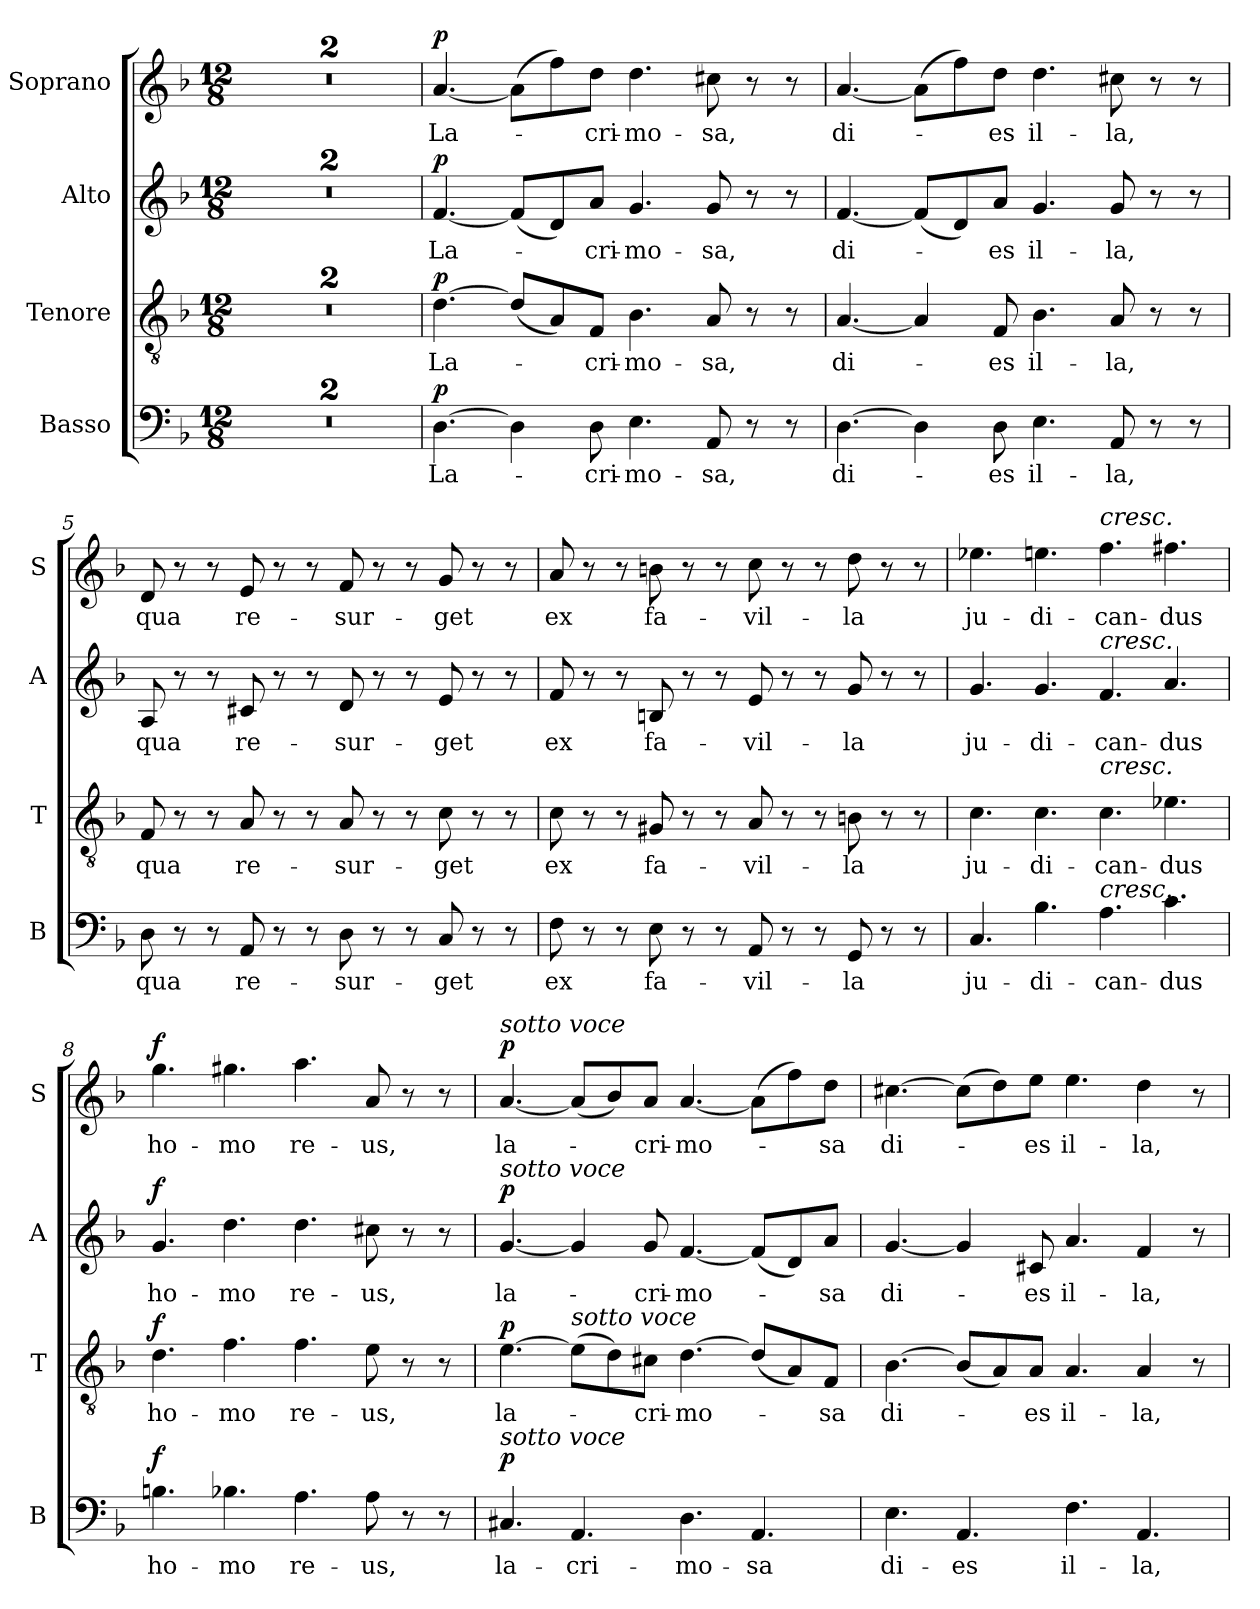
**kern	**text	**dynam	**kern	**text	**dynam	**kern	**text	**dynam	**kern	**text	**dynam
*part4	*part4	*part4	*part3	*part3	*part3	*part2	*part2	*part2	*part1	*part1	*part1
*staff4	*staff4	*staff4	*staff3	*staff3	*staff3	*staff2	*staff2	*staff2	*staff1	*staff1	*staff1
*I"Basso	*	*	*I"Tenore	*	*	*I"Alto	*	*	*I"Soprano	*	*
*I'B	*	*	*I'T	*	*	*I'A	*	*	*I'S	*	*
*clefF4	*	*	*clefGv2	*	*	*clefG2	*	*	*clefG2	*	*
*k[b-]	*	*	*k[b-]	*	*	*k[b-]	*	*	*k[b-]	*	*
*d:	*	*	*d:	*	*	*d:	*	*	*d:	*	*
*M12/8	*	*	*M12/8	*	*	*M12/8	*	*	*M12/8	*	*
=1	=1	=1	=1	=1	=1	=1	=1	=1	=1	=1	=1
1.r	.	.	1.r	.	.	1.r	.	.	1.r	.	.
=2	=2	=2	=2	=2	=2	=2	=2	=2	=2	=2	=2
1.r	.	.	1.r	.	.	1.r	.	.	1.r	.	.
=3	=3	=3	=3	=3	=3	=3	=3	=3	=3	=3	=3
!	!LO:LY:b	!LO:DY:a	!	!LO:LY:b	!LO:DY:a	!	!LO:LY:b	!LO:DY:a	!	!LO:LY:b	!LO:DY:a
[4.D\	La-	p	[4.d\	La-	p	[4.f/	La-	p	[4.a/	La-	p
4D\]	.	.	(<8d/L]	.	.	(<8f/L]	.	.	(>8a\L]	.	.
.	.	.	8A/)	.	.	8d/)	.	.	8ff\)	.	.
!	!LO:LY:b	!	!	!LO:LY:b	!	!	!LO:LY:b	!	!	!LO:LY:b	!
8D\	-cri-	.	8F/J	-cri-	.	8a/J	-cri-	.	8dd\J	-cri-	.
!	!LO:LY:b	!	!	!LO:LY:b	!	!	!LO:LY:b	!	!	!LO:LY:b	!
4.E\	-mo-	.	4.B-\	-mo-	.	4.g/	-mo-	.	4.dd\	-mo-	.
!	!LO:LY:b	!	!	!LO:LY:b	!	!	!LO:LY:b	!	!	!LO:LY:b	!
8AA/	-sa,	.	8A/	-sa,	.	8g/	-sa,	.	8cc#X\	-sa,	.
8r	.	.	8r	.	.	8r	.	.	8r	.	.
8r	.	.	8r	.	.	8r	.	.	8r	.	.
=4	=4	=4	=4	=4	=4	=4	=4	=4	=4	=4	=4
!	!LO:LY:b	!	!	!LO:LY:b	!	!	!LO:LY:b	!	!	!LO:LY:b	!
[4.D\	di-	.	[4.A/	di-	.	[4.f/	di-	.	[4.a/	di-	.
4D\]	.	.	4A/]	.	.	(<8f/L]	.	.	(>8a\L]	.	.
.	.	.	.	.	.	8d/)	.	.	8ff\)	.	.
!	!LO:LY:b	!	!	!LO:LY:b	!	!	!LO:LY:b	!	!	!LO:LY:b	!
8D\	-es	.	8F/	-es	.	8a/J	-es	.	8dd\J	-es	.
!	!LO:LY:b	!	!	!LO:LY:b	!	!	!LO:LY:b	!	!	!LO:LY:b	!
4.E\	il-	.	4.B-\	il-	.	4.g/	il-	.	4.dd\	il-	.
!	!LO:LY:b	!	!	!LO:LY:b	!	!	!LO:LY:b	!	!	!LO:LY:b	!
8AA/	-la,	.	8A/	-la,	.	8g/	-la,	.	8cc#X\	-la,	.
8r	.	.	8r	.	.	8r	.	.	8r	.	.
8r	.	.	8r	.	.	8r	.	.	8r	.	.
=5	=5	=5	=5	=5	=5	=5	=5	=5	=5	=5	=5
!	!LO:LY:b	!	!	!LO:LY:b	!	!	!LO:LY:b	!	!	!LO:LY:b	!
8D\	qua	.	8F/	qua	.	8A/	qua	.	8d/	qua	.
8r	.	.	8r	.	.	8r	.	.	8r	.	.
8r	.	.	8r	.	.	8r	.	.	8r	.	.
!	!LO:LY:b	!	!	!LO:LY:b	!	!	!LO:LY:b	!	!	!LO:LY:b	!
8AA/	re-	.	8A/	re-	.	8c#X/	re-	.	8e/	re-	.
8r	.	.	8r	.	.	8r	.	.	8r	.	.
8r	.	.	8r	.	.	8r	.	.	8r	.	.
!	!LO:LY:b	!	!	!LO:LY:b	!	!	!LO:LY:b	!	!	!LO:LY:b	!
8D\	-sur-	.	8A/	-sur-	.	8d/	-sur-	.	8f/	-sur-	.
8r	.	.	8r	.	.	8r	.	.	8r	.	.
8r	.	.	8r	.	.	8r	.	.	8r	.	.
!	!LO:LY:b	!	!	!LO:LY:b	!	!	!LO:LY:b	!	!	!LO:LY:b	!
8C/	-get	.	8c\	-get	.	8e/	-get	.	8g/	-get	.
8r	.	.	8r	.	.	8r	.	.	8r	.	.
8r	.	.	8r	.	.	8r	.	.	8r	.	.
!!LO:LB:g=z
=6	=6	=6	=6	=6	=6	=6	=6	=6	=6	=6	=6
!	!LO:LY:b	!	!	!LO:LY:b	!	!	!LO:LY:b	!	!	!LO:LY:b	!
8F\	ex	.	8c\	ex	.	8f/	ex	.	8a/	ex	.
8r	.	.	8r	.	.	8r	.	.	8r	.	.
8r	.	.	8r	.	.	8r	.	.	8r	.	.
!	!LO:LY:b	!	!	!LO:LY:b	!	!	!LO:LY:b	!	!	!LO:LY:b	!
8E\	fa-	.	8G#X/	fa-	.	8Bn/	fa-	.	8bn\	fa-	.
8r	.	.	8r	.	.	8r	.	.	8r	.	.
8r	.	.	8r	.	.	8r	.	.	8r	.	.
!	!LO:LY:b	!	!	!LO:LY:b	!	!	!LO:LY:b	!	!	!LO:LY:b	!
8AA/	-vil-	.	8A/	-vil-	.	8e/	-vil-	.	8cc\	-vil-	.
8r	.	.	8r	.	.	8r	.	.	8r	.	.
8r	.	.	8r	.	.	8r	.	.	8r	.	.
!	!LO:LY:b	!	!	!LO:LY:b	!	!	!LO:LY:b	!	!	!LO:LY:b	!
8GG/	-la	.	8Bn\	-la	.	8g/	-la	.	8dd\	-la	.
8r	.	.	8r	.	.	8r	.	.	8r	.	.
8r	.	.	8r	.	.	8r	.	.	8r	.	.
=7	=7	=7	=7	=7	=7	=7	=7	=7	=7	=7	=7
!	!LO:LY:b	!	!	!LO:LY:b	!	!	!LO:LY:b	!	!	!LO:LY:b	!
4.C/	ju-	.	4.c\	ju-	.	4.g/	ju-	.	4.ee-X\	ju-	.
!	!LO:LY:b	!	!	!LO:LY:b	!	!	!LO:LY:b	!	!	!LO:LY:b	!
4.B-\	-di-	.	4.c\	-di-	.	4.g/	-di-	.	4.een\	-di-	.
!	!	!	!	!	!	!	!	!	!LO:TX:a:i:t=cresc.	!	!
!	!	!	!	!	!	!LO:TX:a:i:t=cresc.	!	!	!	!	!
!	!	!	!LO:TX:a:i:t=cresc.	!	!	!	!	!	!	!	!
!LO:TX:a:i:t=cresc.	!	!	!	!	!	!	!	!	!	!	!
!	!LO:LY:b	!	!	!LO:LY:b	!	!	!LO:LY:b	!	!	!LO:LY:b	!
4.A\	-can-	.	4.c\	-can-	.	4.f/	-can-	.	4.ff\	-can-	.
!	!LO:LY:b	!	!	!LO:LY:b	!	!	!LO:LY:b	!	!	!LO:LY:b	!
4.c\	-dus	.	4.e-X\	-dus	.	4.a/	-dus	.	4.ff#X\	-dus	.
=8	=8	=8	=8	=8	=8	=8	=8	=8	=8	=8	=8
!	!LO:LY:b	!LO:DY:a	!	!LO:LY:b	!LO:DY:a	!	!LO:LY:b	!LO:DY:a	!	!LO:LY:b	!LO:DY:a
4.Bn\	ho-	f	4.d\	ho-	f	4.g/	ho-	f	4.gg\	ho-	f
!	!LO:LY:b	!	!	!LO:LY:b	!	!	!LO:LY:b	!	!	!LO:LY:b	!
4.B-X\	-mo	.	4.f\	-mo	.	4.dd\	-mo	.	4.gg#X\	-mo	.
!	!LO:LY:b	!	!	!LO:LY:b	!	!	!LO:LY:b	!	!	!LO:LY:b	!
4.A\	re-	.	4.f\	re-	.	4.dd\	re-	.	4.aa\	re-	.
!	!LO:LY:b	!	!	!LO:LY:b	!	!	!LO:LY:b	!	!	!LO:LY:b	!
8A\	-us,	.	8e\	-us,	.	8cc#X\	-us,	.	8a/	-us,	.
8r	.	.	8r	.	.	8r	.	.	8r	.	.
8r	.	.	8r	.	.	8r	.	.	8r	.	.
=9	=9	=9	=9	=9	=9	=9	=9	=9	=9	=9	=9
!	!	!	!	!	!	!	!	!	!LO:TX:a:i:t=sotto voce	!	!
!	!	!	!	!	!	!LO:TX:a:i:t=sotto voce	!	!	!	!	!
!LO:TX:a:i:t=sotto voce	!	!	!	!	!	!	!	!	!	!	!
!	!LO:LY:b	!LO:DY:a	!	!LO:LY:b	!LO:DY:a	!	!LO:LY:b	!LO:DY:a	!	!LO:LY:b	!LO:DY:a
4.C#X/	la-	p	[4.e\	la-	p	[4.g/	la-	p	[4.a/	la-	p
!	!	!	!LO:TX:a:i:t=sotto voce	!	!	!	!	!	!	!	!
!	!LO:LY:b	!	!	!	!	!	!	!	!	!	!
4.AA/	-cri-	.	(>8e\L]	.	.	4g/]	.	.	(<8a/L]	.	.
.	.	.	8d\)	.	.	.	.	.	8b-/)	.	.
!	!	!	!	!LO:LY:b	!	!	!LO:LY:b	!	!	!LO:LY:b	!
.	.	.	8c#X\J	-cri-	.	8g/	-cri-	.	8a/J	-cri-	.
!	!LO:LY:b	!	!	!LO:LY:b	!	!	!LO:LY:b	!	!	!LO:LY:b	!
4.D\	-mo-	.	[4.d\	-mo-	.	[4.f/	-mo-	.	[4.a/	-mo-	.
!	!LO:LY:b	!	!	!	!	!	!	!	!	!	!
4.AA/	-sa	.	(<8d/L]	.	.	(<8f/L]	.	.	(>8a\L]	.	.
.	.	.	8A/)	.	.	8d/)	.	.	8ff\)	.	.
!	!	!	!	!LO:LY:b	!	!	!LO:LY:b	!	!	!LO:LY:b	!
.	.	.	8F/J	-sa	.	8a/J	-sa	.	8dd\J	-sa	.
!!LO:LB:g=z
=10	=10	=10	=10	=10	=10	=10	=10	=10	=10	=10	=10
!	!LO:LY:b	!	!	!LO:LY:b	!	!	!LO:LY:b	!	!	!LO:LY:b	!
4.E\	di-	.	[4.B-\	di-	.	[4.g/	di-	.	[4.cc#X\	di-	.
!	!LO:LY:b	!	!	!	!	!	!	!	!	!	!
4.AA/	-es	.	(<8B-/L]	.	.	4g/]	.	.	(>8cc#\L]	.	.
.	.	.	8A/)	.	.	.	.	.	8dd\)	.	.
!	!	!	!	!LO:LY:b	!	!	!LO:LY:b	!	!	!LO:LY:b	!
.	.	.	8A/J	-es	.	8c#X/	-es	.	8ee\J	-es	.
!	!LO:LY:b	!	!	!LO:LY:b	!	!	!LO:LY:b	!	!	!LO:LY:b	!
4.F\	il-	.	4.A/	il-	.	4.a/	il-	.	4.ee\	il-	.
!	!LO:LY:b	!	!	!LO:LY:b	!	!	!LO:LY:b	!	!	!LO:LY:b	!
4.AA/	-la,	.	4A/	-la,	.	4f/	-la,	.	4dd\	-la,	.
.	.	.	8r	.	.	8r	.	.	8r	.	.
=	=	=	=	=	=	=	=	=	=	=	=
*-	*-	*-	*-	*-	*-	*-	*-	*-	*-	*-	*-
